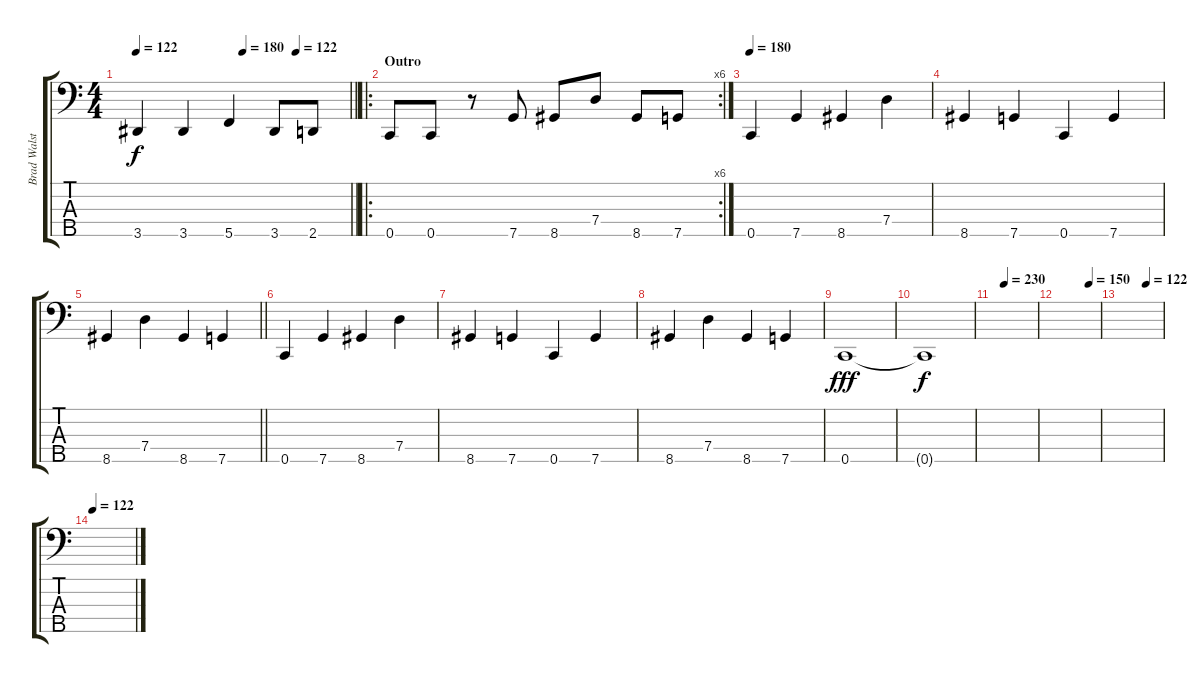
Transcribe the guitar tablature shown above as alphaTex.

\track ("Brad Walst-Bass" "Brad Walst") {instrument overdrivenguitar}
\staff {score tabs}
\tuning (A2 F2 C2 G1 C1) {hide}
\ts (4 4)
\tempo 122
\tempo (180 0.5)
\tempo (122 0.75)
\clef f4
\barLineRight lightlight
\ks c
3.5.4{dy f} 3.5.4 5.5.4 3.5.8 2.5.8 |
\ro
\rc 6
\section ("" "Outro")
0.5.8 0.5.8 r.8 7.5.8 8.5.8 7.4.8 8.5.8 7.5.8 |
\tempo 180
0.5.4 7.5.4 8.5.4 7.4.4 |
8.5.4 7.5.4 0.5.4 7.5.4 |
\barLineRight lightlight
8.5.4 7.4.4 8.5.4 7.5.4 |
0.5.4 7.5.4 8.5.4 7.4.4 |
8.5.4 7.5.4 0.5.4 7.5.4 |
8.5.4 7.4.4 8.5.4 7.5.4 |
0.5.1{dy fff} |
0.5{t}.1{dy f} |
\tempo (230 0.25)
|
\tempo (150 0.75)
|
\tempo (122 0.625)
|
\tempo 122
